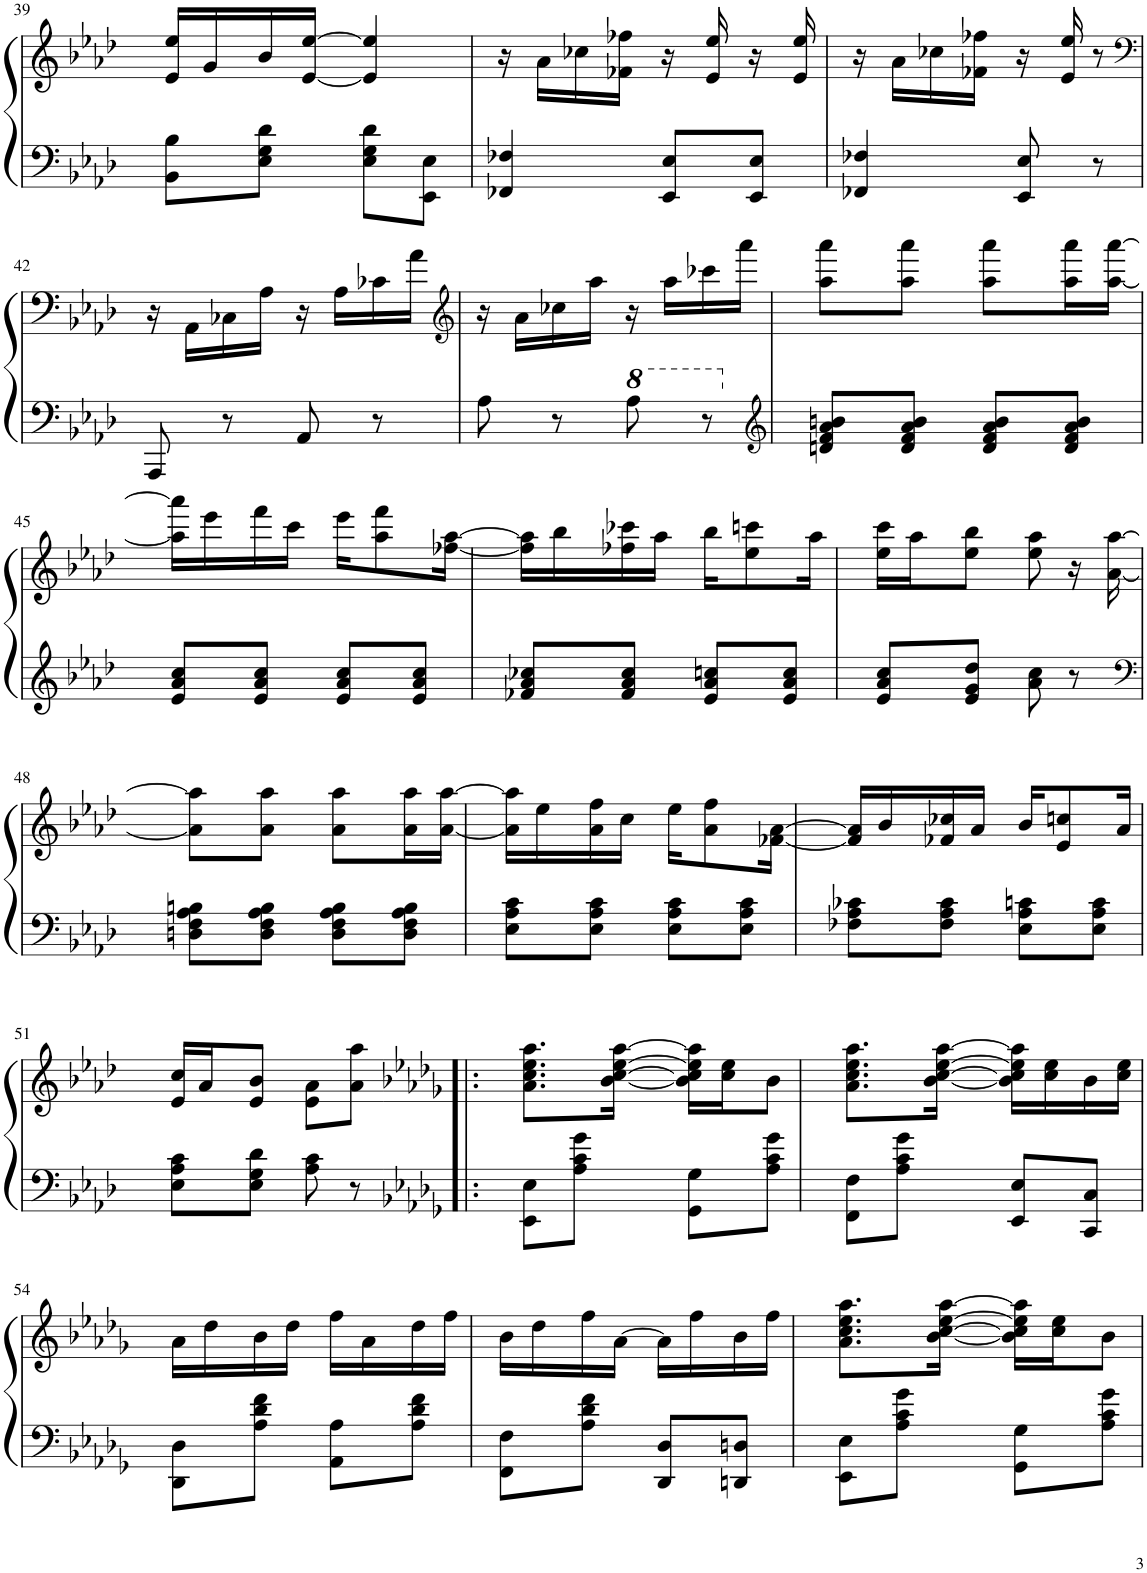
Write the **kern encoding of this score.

**kern	**kern
*part1	*part1
*staff2	*staff1
*I"피아노	*
!!LO:PB:g=z
*clefF4	*clefG2
*k[b-e-a-d-]	*k[b-e-a-d-]
*M2/4	*M2/4
=39	=39
8BB-\ 8B-\L	16e-/ 16ee-/LL
.	16g/
8E-\ 8G\ 8d-\J	16b-/
.	[16e-/ [16ee-/JJ
8E-\ 8G\ 8d-\L	4e-/] 4ee-/]
8EE-\ 8E-\J	.
=40	=40
4FF-X/ 4F-X/	16r
.	16a-\LL
.	16cc-X\
.	16f-X\ 16ff-X\JJ
8EE-/ 8E-/L	16r
.	16e-/ 16ee-/
8EE-/ 8E-/J	16r
.	16e-/ 16ee-/
=41	=41
4FF-X/ 4F-X/	16r
.	16a-\LL
.	16cc-X\
.	16f-X\ 16ff-X\JJ
8EE-/ 8E-/	16r
.	16e-/ 16ee-/
8r	8r
!!LO:LB:g=z
=42	=42
*	*clefF4
8AAA-/	16r
.	16AA-\LL
8r	16C-X\
.	16A-\JJ
8AA-/	16r
.	16A-\LL
8r	16c-X\
.	16a-\JJ
=43	=43
*	*clefG2
8A-\	16r
.	16a-\LL
8r	16cc-X\
.	16aa-\JJ
*8va	*
8a-\	16r
.	16aa-\LL
8r	16ccc-X\
.	16aaa-\JJ
=44	=44
*clefG2	*
*X8va	*
8dn/ 8f/ 8a-/ 8bn/L	8aa-\ 8aaa-\L
8d/ 8f/ 8a-/ 8b/J	8aa-\ 8aaa-\J
8d/ 8f/ 8a-/ 8b/L	8aa-\ 8aaa-\L
8d/ 8f/ 8a-/ 8b/J	16aa-\ 16aaa-\L
.	[16aa-\ [16aaa-\JJ
!!LO:LB:g=z
=45	=45
8e-/ 8a-/ 8cc/L	16aa-\] 16aaa-\]LL
.	16eee-\
8e-/ 8a-/ 8cc/J	16fff\
.	16ccc\JJ
8e-/ 8a-/ 8cc/L	16eee-\KL
.	8aa-\ 8fff\
8e-/ 8a-/ 8cc/J	.
.	[16ff-X\ [16aa-\Jk
=46	=46
8f-X/ 8a-/ 8cc-X/L	16ff-\] 16aa-\]LL
.	16bb-\
8f-/ 8a-/ 8cc-/J	16ff-X\ 16ccc-X\
.	16aa-\JJ
8e-/ 8a-/ 8ccn/L	16bb-\KL
.	8ee-\ 8cccn\
8e-/ 8a-/ 8cc/J	.
.	16aa-\Jk
=47	=47
8e-/ 8a-/ 8cc/L	16ee-\ 16ccc\LL
.	16aa-\J
8e-/ 8g/ 8dd-/J	8ee-\ 8bb-\J
8a-\ 8cc\	8ee-\ 8aa-\
8r	16r
.	[16a-\ [16aa-\
!!LO:LB:g=z
=48	=48
*clefF4	*
8Dn\ 8F\ 8A-\ 8Bn\L	8a-\] 8aa-\]L
8D\ 8F\ 8A-\ 8B\J	8a-\ 8aa-\J
8D\ 8F\ 8A-\ 8B\L	8a-\ 8aa-\L
8D\ 8F\ 8A-\ 8B\J	16a-\ 16aa-\L
.	[16a-\ [16aa-\JJ
=49	=49
8E-\ 8A-\ 8c\L	16a-\] 16aa-\]LL
.	16ee-\
8E-\ 8A-\ 8c\J	16a-\ 16ff\
.	16cc\JJ
8E-\ 8A-\ 8c\L	16ee-\KL
.	8a-\ 8ff\
8E-\ 8A-\ 8c\J	.
.	[16f-X\ [16a-\Jk
=50	=50
8F-X\ 8A-\ 8c-X\L	16f-/] 16a-/]LL
.	16b-/
8F-\ 8A-\ 8c-\J	16f-X/ 16cc-X/
.	16a-/JJ
8E-\ 8A-\ 8cn\L	16b-/KL
.	8e-/ 8ccn/
8E-\ 8A-\ 8c\J	.
.	16a-/Jk
!!LO:LB:g=z
=51	=51
8E-\ 8A-\ 8c\L	16e-/ 16cc/LL
.	16a-/J
8E-\ 8G\ 8d-\J	8e-/ 8b-/J
8A-\ 8c\	8e-\ 8a-\L
8r	8a-\ 8aa-\J
=52!|:	=52!|:
*k[b-e-a-d-g-]	*k[b-e-a-d-g-]
8EE-\ 8E-\L	8.a-\ 8.cc\ 8.ee-\ 8.aa-\L
8A-\ 8c\ 8g-\J	.
.	[16b-\ [16cc\ [16ee-\ [16aa-\Jk
8GG-\ 8G-\L	16b-\] 16cc\] 16ee-\] 16aa-\]LL
.	16cc\ 16ee-\J
8A-\ 8c\ 8g-\J	8b-\J
=53	=53
8FF\ 8F\L	8.a-\ 8.cc\ 8.ee-\ 8.aa-\L
8A-\ 8c\ 8g-\J	.
.	[16b-\ [16cc\ [16ee-\ [16aa-\Jk
8EE-/ 8E-/L	16b-\] 16cc\] 16ee-\] 16aa-\]LL
.	16cc\ 16ee-\
8CC/ 8C/J	16b-\
.	16cc\ 16ee-\JJ
!!LO:LB:g=z
=54	=54
8DD-\ 8D-\L	16a-\LL
.	16dd-\
8A-\ 8d-\ 8f\J	16b-\
.	16dd-\JJ
8AA-\ 8A-\L	16ff\LL
.	16a-\
8A-\ 8d-\ 8f\J	16dd-\
.	16ff\JJ
=55	=55
8FF\ 8F\L	16b-\LL
.	16dd-\
8A-\ 8d-\ 8f\J	16ff\
.	[16a-\JJ
8DD-/ 8D-/L	16a-\LL]
.	16ff\
8DDn/ 8Dn/J	16b-\
.	16ff\JJ
=56	=56
8EE-\ 8E-\L	8.a-\ 8.cc\ 8.ee-\ 8.aa-\L
8A-\ 8c\ 8g-\J	.
.	[16b-\ [16cc\ [16ee-\ [16aa-\Jk
8GG-\ 8G-\L	16b-\] 16cc\] 16ee-\] 16aa-\]LL
.	16cc\ 16ee-\J
8A-\ 8c\ 8g-\J	8b-\J
=	=
*-	*-
